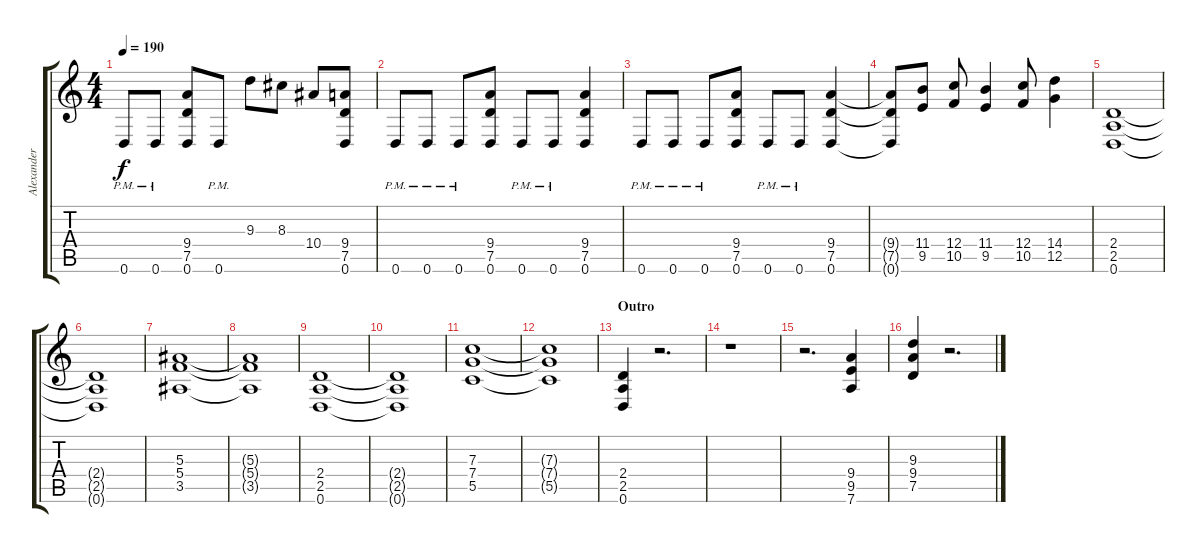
\track ("Alexander Kuoppala (Rhythm Guitar)" "Alexander ") {instrument overdrivenguitar}
\staff {score tabs}
\tuning (D4 A3 F3 C3 G2 D2) {hide}
\ts (4 4)
\tempo 190
\clef g2
\ks c
0.6{pm}.8{dy f} 0.6{pm}.8 (9.4 7.5 0.6).8 0.6{pm}.8 9.3.8 8.3.8 10.4.8 (9.4 7.5 0.6).8 |
0.6{pm}.8 0.6{pm}.8 0.6{pm}.8 (9.4 7.5 0.6).8 0.6{pm}.8 0.6{pm}.8 (9.4 7.5 0.6).4 |
0.6{pm}.8 0.6{pm}.8 0.6{pm}.8 (9.4 7.5 0.6).8 0.6{pm}.8 0.6{pm}.8 (9.4 7.5 0.6).4 |
(9.4{t} 7.5{t} 0.6{t}).8 (11.4 9.5).8 (12.4 10.5).8 (11.4 9.5).4 (12.4 10.5).8 (14.4 12.5).4 |
(2.4 2.5 0.6).1{volume 16 balance 8} |
(2.4{t} 2.5{t} 0.6{t}).1 |
(5.3 5.4 3.5).1 |
(5.3{t} 5.4{t} 3.5{t}).1 |
(2.4 2.5 0.6).1 |
(2.4{t} 2.5{t} 0.6{t}).1 |
(7.3 7.4 5.5).1 |
(7.3{t} 7.4{t} 5.5{t}).1 |
\section ("" "Outro")
(2.4 2.5 0.6).4 r.2{d} |
r.1 |
r.2{d} (9.4 9.5 7.6).4 |
(9.3 9.4 7.5).4 r.2{d}
